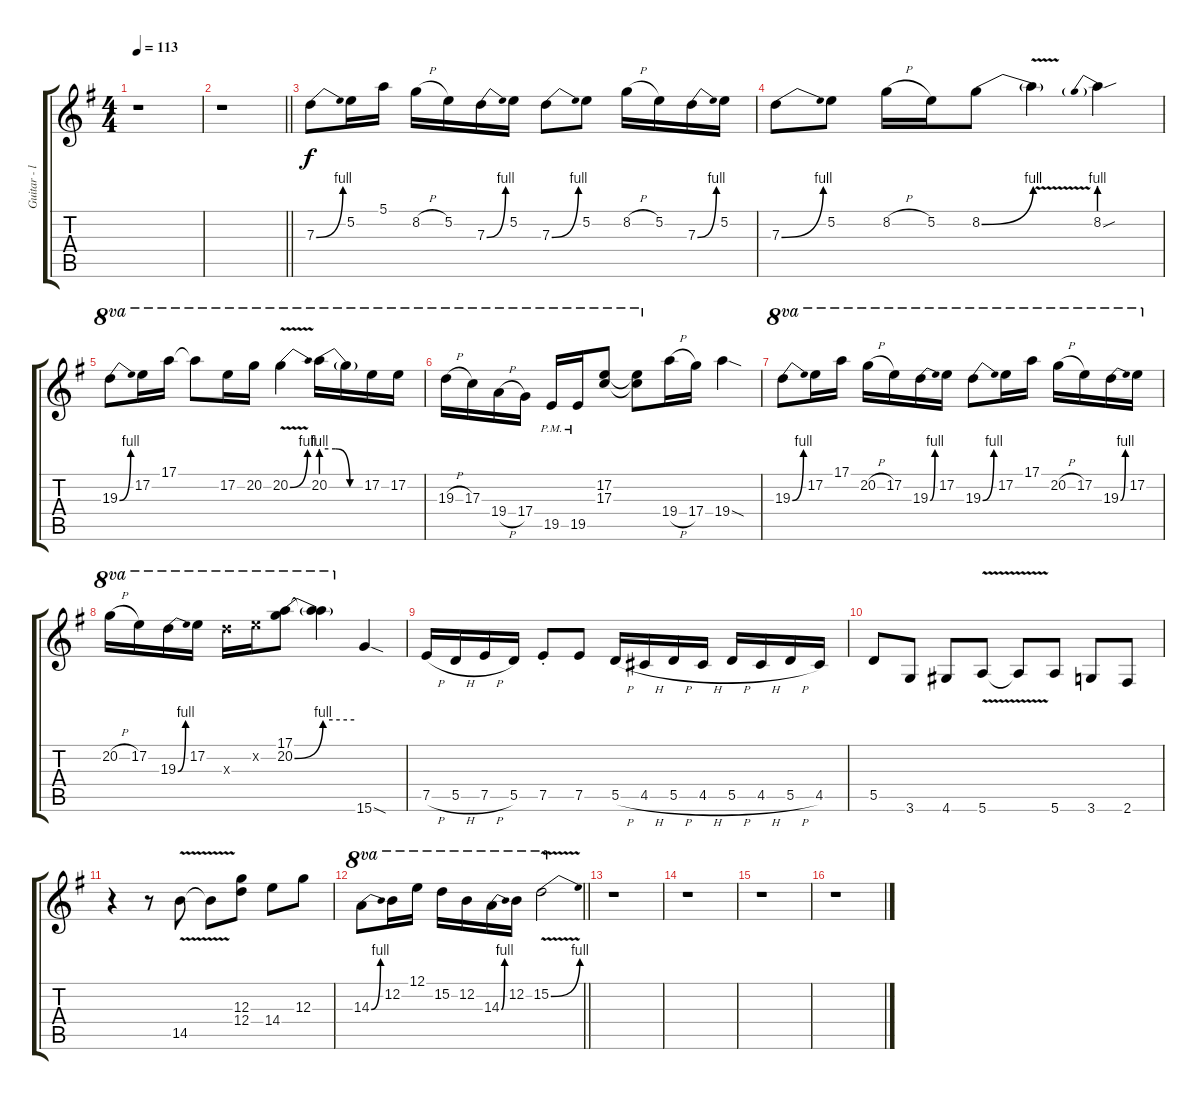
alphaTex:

\track ("Guitar - lead" "Guitar - l") {instrument distortionguitar}
\staff {score tabs}
\tuning (E4 B3 G3 D3 A2 E2) {hide}
\ts (4 4)
\tempo 113
\clef g2
\ks g
r.1{dy f} |
\barLineRight lightlight
r.1 |
7.3{be (bend 0 0 60 4)}.8 5.2.16 5.1.16 8.2{h}.16 5.2.16 7.3{be (bend 0 0 60 4)}.16 5.2.16 7.3{be (bend 0 0 60 4)}.8 5.2.8 8.2{h}.16 5.2.16 7.3{be (bend 0 0 60 4)}.16 5.2.16 |
7.3{be (bend 0 0 60 4)}.8 5.2.8 8.2{h}.16 5.2.16 8.2{be (bend 0 0 60 4)}.8 8.2{v t}.4 8.2{be (prebend 0 4 60 4) sou}.4 |
19.3{be (bend 0 0 60 4)}.8{ot 8va} 17.2.16{ot 8va} 17.1.16{ot 8va} 17.1{t}.8{ot 8va} 17.2.16{ot 8va} 20.2.16{ot 8va} 20.2{be (bend 0 0 60 4) v}.4{ot 8va} 20.2{be (custom 0 4 20 4 40 0 60 0)}.16{ot 8va} 20.2{t}.16{ot 8va} 17.2.16{ot 8va} 17.2.16{ot 8va} |
19.3{h}.16{ot 8va} 17.3.16{ot 8va} 19.4{h}.16{ot 8va} 17.4.16{ot 8va} 19.5{pm}.16{ot 8va} 19.5{pm}.16{ot 8va} (17.2 17.3).8{ot 8va} (17.2{t} 17.3{t}).8{ot 8va} 19.4{h}.16 17.4.16 19.4{sod}.4 |
19.3{be (bend 0 0 60 4)}.8{ot 8va} 17.2.16{ot 8va} 17.1.16{ot 8va} 20.2{h}.16{ot 8va} 17.2.16{ot 8va} 19.3{be (bend 0 0 60 4)}.16{ot 8va} 17.2.16{ot 8va} 19.3{be (bend 0 0 60 4)}.8{ot 8va} 17.2.16{ot 8va} 17.1.16{ot 8va} 20.2{h}.16{ot 8va} 17.2.16{ot 8va} 19.3{be (bend 0 0 60 4)}.16{ot 8va} 17.2.16{ot 8va} |
20.2{h}.16{ot 8va} 17.2.16{ot 8va} 19.3{be (bend 0 0 60 4)}.16{ot 8va} 17.2.16{ot 8va} 19.3{x}.16{ot 8va} 17.2{x}.16{ot 8va} (17.1 20.2{be (bend 0 0 60 4)}).8{ot 8va} (17.1{t} 20.2{be (hold 0 4 60 4) t}).4{ot 8va} 15.6{sod}.4 |
7.5{h}.16 5.5{h}.16 7.5{h}.16 5.5.16 7.5{st}.8 7.5.8 5.5{h}.16 4.5{h}.16 5.5{h}.16 4.5{h}.16 5.5{h}.16 4.5{h}.16 5.5{h}.16 4.5.16 |
5.5.8 3.6.8 4.6.8 5.6{v}.8 5.6{t}.8 5.6.8 3.6.8 2.6.8 |
r.4 r.8 14.5{v}.8 14.5{t}.8 (12.3 12.4).8 14.4.8 12.3.8 |
\barLineRight lightlight
14.3{be (bend 0 0 60 4)}.8{ot 8va} 12.2.16{ot 8va} 12.1.16{ot 8va} 15.2.16{ot 8va} 12.2.16{ot 8va} 14.3{be (bend 0 0 60 4)}.16{ot 8va} 12.2.16{ot 8va} 15.2{be (bend 0 0 60 4) v}.2{ot 8va} |
r.1 |
r.1 |
r.1 |
r.1
